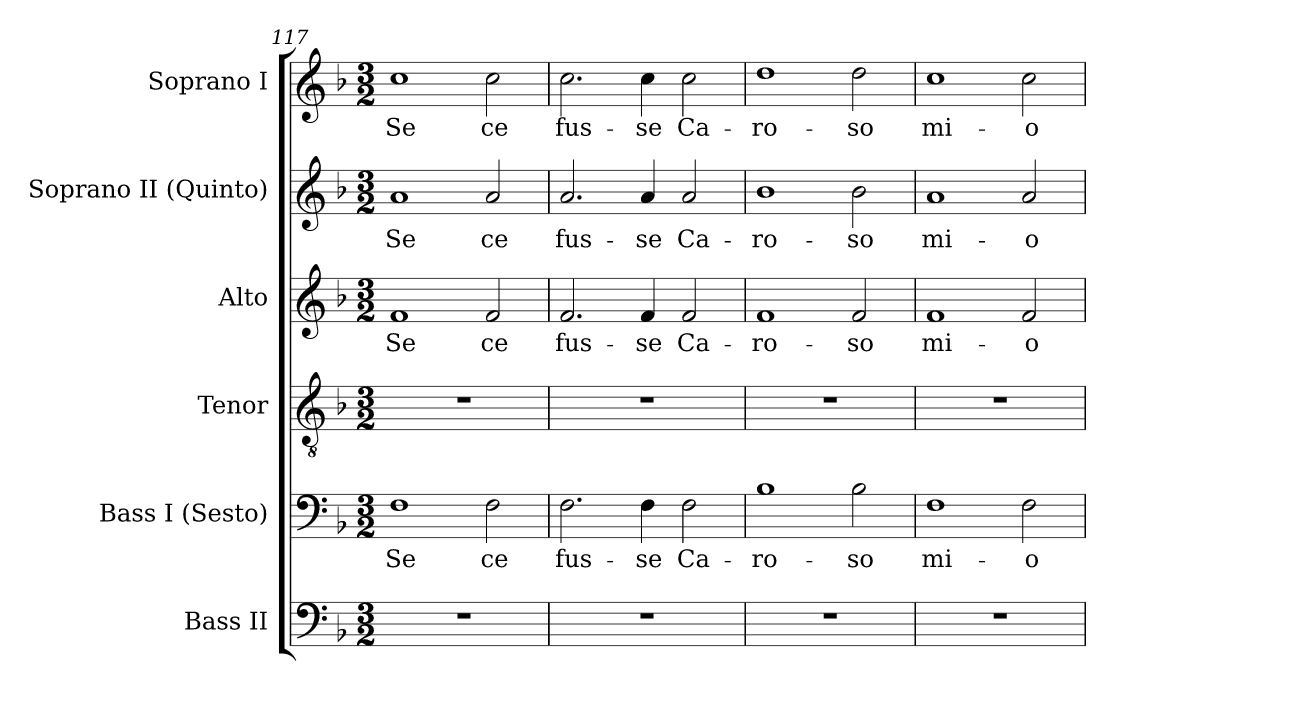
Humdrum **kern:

**kern	**kern	**text	**kern	**kern	**text	**kern	**text	**kern	**text
*part6	*part5	*part5	*part4	*part3	*part3	*part2	*part2	*part1	*part1
*staff6	*staff5	*staff5	*staff4	*staff3	*staff3	*staff2	*staff2	*staff1	*staff1
*I"Bass II	*I"Bass I (Sesto)	*	*I"Tenor	*I"Alto	*	*I"Soprano II (Quinto)	*	*I"Soprano I	*
*I'B.	*I'B.	*	*I'T.	*I'A.	*	*I'S.	*	*I'S.	*
*clefF4	*clefF4	*	*clefGv2	*clefG2	*	*clefG2	*	*clefG2	*
*	*	*	*ITrd7c12	*	*	*	*	*	*
*k[b-]	*k[b-]	*	*k[b-]	*k[b-]	*	*k[b-]	*	*k[b-]	*
*F:	*F:	*	*F:	*F:	*	*F:	*	*F:	*
*M3/2	*M3/2	*	*M3/2	*M3/2	*	*M3/2	*	*M3/2	*
=117	=117	=117	=117	=117	=117	=117	=117	=117	=117
!LO:N:vis=1	!	!	!	!	!	!	!	!	!
!	!	!LO:LY:b:color=#000000	!LO:N:vis=1	!	!	!	!	!	!
!	!	!	!	!	!LO:LY:b:color=#000000	!	!	!	!
!	!	!	!	!	!	!	!LO:LY:b:color=#000000	!	!
!	!	!	!	!	!	!	!	!	!LO:LY:b:color=#000000
1.r	1Fi	Se	1.r	1fi	Se	1ai	Se	1cci	Se
!	!	!LO:LY:b:color=#000000	!	!	!	!	!	!	!
!	!	!	!	!	!LO:LY:b:color=#000000	!	!	!	!
!	!	!	!	!	!	!	!LO:LY:b:color=#000000	!	!
!	!	!	!	!	!	!	!	!	!LO:LY:b:color=#000000
.	2Fi\	ce	.	2fi/	ce	2ai/	ce	2cci\	ce
=118	=118	=118	=118	=118	=118	=118	=118	=118	=118
!LO:N:vis=1	!	!	!	!	!	!	!	!	!
!	!	!LO:LY:b:color=#000000	!LO:N:vis=1	!	!	!	!	!	!
!	!	!	!	!	!LO:LY:b:color=#000000	!	!	!	!
!	!	!	!	!	!	!	!LO:LY:b:color=#000000	!	!
!	!	!	!	!	!	!	!	!	!LO:LY:b:color=#000000
1.r	2.Fi\	fus-	1.r	2.fi/	fus-	2.ai/	fus-	2.cci\	fus-
!	!	!LO:LY:b:color=#000000	!	!	!	!	!	!	!
!	!	!	!	!	!LO:LY:b:color=#000000	!	!	!	!
!	!	!	!	!	!	!	!LO:LY:b:color=#000000	!	!
!	!	!	!	!	!	!	!	!	!LO:LY:b:color=#000000
.	4Fi\	-se	.	4fi/	-se	4ai/	-se	4cci\	-se
!	!	!LO:LY:b:color=#000000	!	!	!	!	!	!	!
!	!	!	!	!	!LO:LY:b:color=#000000	!	!	!	!
!	!	!	!	!	!	!	!LO:LY:b:color=#000000	!	!
!	!	!	!	!	!	!	!	!	!LO:LY:b:color=#000000
.	2Fi\	Ca-	.	2fi/	Ca-	2ai/	Ca-	2cci\	Ca-
!!LO:PB:g=z
=119	=119	=119	=119	=119	=119	=119	=119	=119	=119
!LO:N:vis=1	!	!	!	!	!	!	!	!	!
!	!	!LO:LY:b:color=#000000	!LO:N:vis=1	!	!	!	!	!	!
!	!	!	!	!	!LO:LY:b:color=#000000	!	!	!	!
!	!	!	!	!	!	!	!LO:LY:b:color=#000000	!	!
!	!	!	!	!	!	!	!	!	!LO:LY:b:color=#000000
1.r	1B-i	-ro-	1.r	1fi	-ro-	1b-i	-ro-	1ddi	-ro-
!	!	!LO:LY:b:color=#000000	!	!	!	!	!	!	!
!	!	!	!	!	!LO:LY:b:color=#000000	!	!	!	!
!	!	!	!	!	!	!	!LO:LY:b:color=#000000	!	!
!	!	!	!	!	!	!	!	!	!LO:LY:b:color=#000000
.	2B-i\	-so	.	2fi/	-so	2b-i\	-so	2ddi\	-so
=120	=120	=120	=120	=120	=120	=120	=120	=120	=120
!LO:N:vis=1	!	!	!	!	!	!	!	!	!
!	!	!LO:LY:b:color=#000000	!LO:N:vis=1	!	!	!	!	!	!
!	!	!	!	!	!LO:LY:b:color=#000000	!	!	!	!
!	!	!	!	!	!	!	!LO:LY:b:color=#000000	!	!
!	!	!	!	!	!	!	!	!	!LO:LY:b:color=#000000
1.r	1Fi	mi-	1.r	1fi	mi-	1ai	mi-	1cci	mi-
!	!	!LO:LY:b:color=#000000	!	!	!	!	!	!	!
!	!	!	!	!	!LO:LY:b:color=#000000	!	!	!	!
!	!	!	!	!	!	!	!LO:LY:b:color=#000000	!	!
!	!	!	!	!	!	!	!	!	!LO:LY:b:color=#000000
.	2Fi\	-o	.	2fi/	-o	2ai/	-o	2cci\	-o
=	=	=	=	=	=	=	=	=	=
*-	*-	*-	*-	*-	*-	*-	*-	*-	*-
